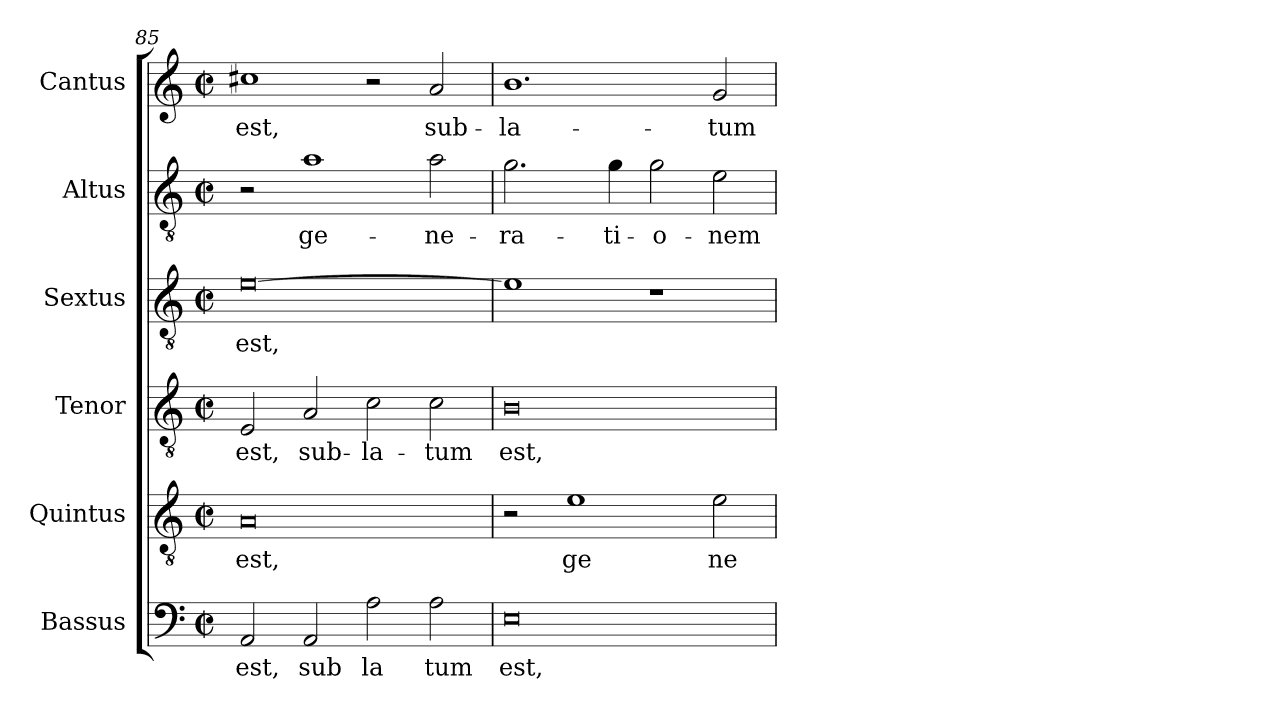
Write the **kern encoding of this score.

**kern	**text	**kern	**text	**kern	**text	**kern	**text	**kern	**text	**kern	**text
*part6	*part6	*part5	*part5	*part4	*part4	*part3	*part3	*part2	*part2	*part1	*part1
*staff6	*staff6	*staff5	*staff5	*staff4	*staff4	*staff3	*staff3	*staff2	*staff2	*staff1	*staff1
*I"Bassus	*	*I"Quintus	*	*I"Tenor	*	*I"Sextus	*	*I"Altus	*	*I"Cantus	*
*clefF4	*	*clefGv2	*	*clefGv2	*	*clefGv2	*	*clefGv2	*	*clefG2	*
*M2/2	*	*M2/2	*	*M2/2	*	*M2/2	*	*M2/2	*	*M2/2	*
*met(c|)	*	*met(c|)	*	*met(c|)	*	*met(c|)	*	*met(c|)	*	*met(c|)	*
=85	=85	=85	=85	=85	=85	=85	=85	=85	=85	=85	=85
!	!LO:LY:b:cj	!	!LO:LY:b:cj	!	!LO:LY:b:cj	!	!LO:LY:b:cj	!	!	!	!LO:LY:b:cj
2AA/	est,	0A	est,	2E/	est,	[>0e	est,	2r	.	1cc#X	est,
!	!LO:LY:b:cj	!	!	!	!LO:LY:b:cj	!	!	!	!LO:LY:b:cj	!	!
2AA/	sub	.	.	2A/	sub-	.	.	1a	ge-	.	.
!	!LO:LY:b:cj	!	!	!	!LO:LY:b:cj	!	!	!	!	!	!
2A\	la	.	.	2c\	-la-	.	.	.	.	2r	.
!	!LO:LY:b:cj	!	!	!	!LO:LY:b:cj	!	!	!	!LO:LY:b:cj	!	!LO:LY:b:cj
2A\	tum	.	.	2c\	-tum	.	.	2a\	-ne-	2a/	sub-
=86	=86	=86	=86	=86	=86	=86	=86	=86	=86	=86	=86
!	!LO:LY:b:cj	!	!	!	!LO:LY:b:cj	!	!	!	!LO:LY:b:cj	!	!LO:LY:b:cj
0E	est,	2r	.	0B	est,	1e]	.	2.g\	-ra-	1.b	-la-
!	!	!	!LO:LY:b:cj	!	!	!	!	!	!	!	!
.	.	1e	ge	.	.	.	.	.	.	.	.
!	!	!	!	!	!	!	!	!	!LO:LY:b:cj	!	!
.	.	.	.	.	.	.	.	4g\	-ti-	.	.
!	!	!	!	!	!	!	!	!	!LO:LY:b:cj	!	!
.	.	.	.	.	.	1r	.	2g\	-o-	.	.
!	!	!	!LO:LY:b:cj	!	!	!	!	!	!LO:LY:b:cj	!	!LO:LY:b:cj
.	.	2e\	ne	.	.	.	.	2e\	-nem	2g/	-tum
=	=	=	=	=	=	=	=	=	=	=	=
*-	*-	*-	*-	*-	*-	*-	*-	*-	*-	*-	*-
